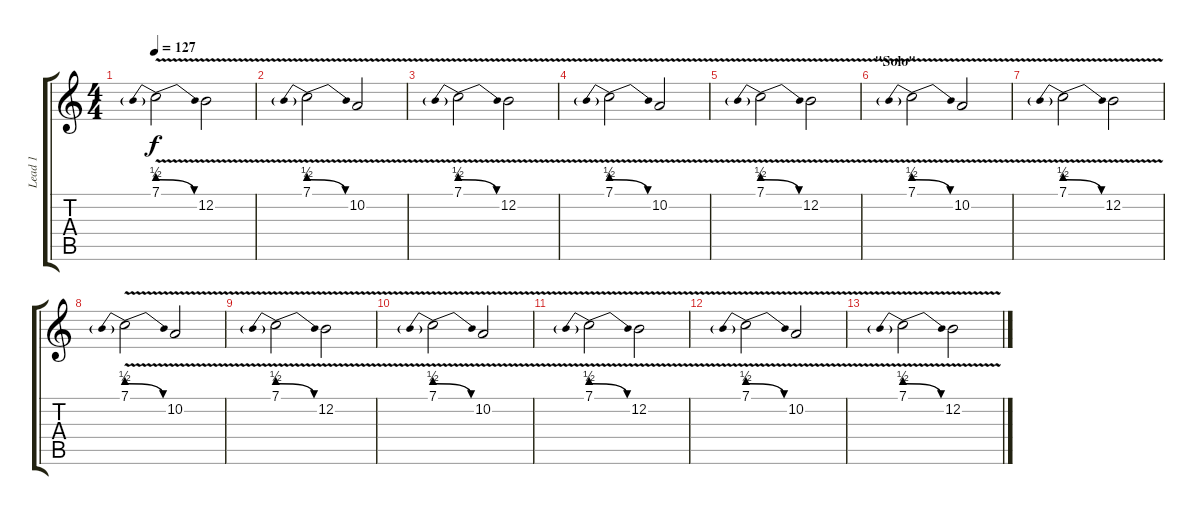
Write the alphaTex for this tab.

\track ("Lead 1" "Lead 1") {instrument lead5charang}
\staff {score tabs}
\tuning (E4 B3 G3 D3 A2 E2) {hide}
\ts (4 4)
\tempo 127
\clef g2
\ks c
7.1{be (prebendrelease 0 2 60 0) v}.2{dy f} 12.2{v}.2 |
7.1{be (prebendrelease 0 2 60 0) v}.2{volume 6} 10.2{v}.2 |
7.1{be (prebendrelease 0 2 60 0) v}.2 12.2{v}.2 |
7.1{be (prebendrelease 0 2 60 0) v}.2 10.2{v}.2 |
7.1{be (prebendrelease 0 2 60 0) v}.2 12.2{v}.2 |
\section ("" "\"Solo\"")
7.1{be (prebendrelease 0 2 60 0) v}.2{volume 6} 10.2{v}.2 |
7.1{be (prebendrelease 0 2 60 0) v}.2 12.2{v}.2 |
7.1{be (prebendrelease 0 2 60 0) v}.2 10.2{v}.2 |
7.1{be (prebendrelease 0 2 60 0) v}.2 12.2{v}.2 |
7.1{be (prebendrelease 0 2 60 0) v}.2{volume 6} 10.2{v}.2 |
7.1{be (prebendrelease 0 2 60 0) v}.2 12.2{v}.2 |
7.1{be (prebendrelease 0 2 60 0) v}.2 10.2{v}.2 |
7.1{be (prebendrelease 0 2 60 0) v}.2 12.2{v}.2
